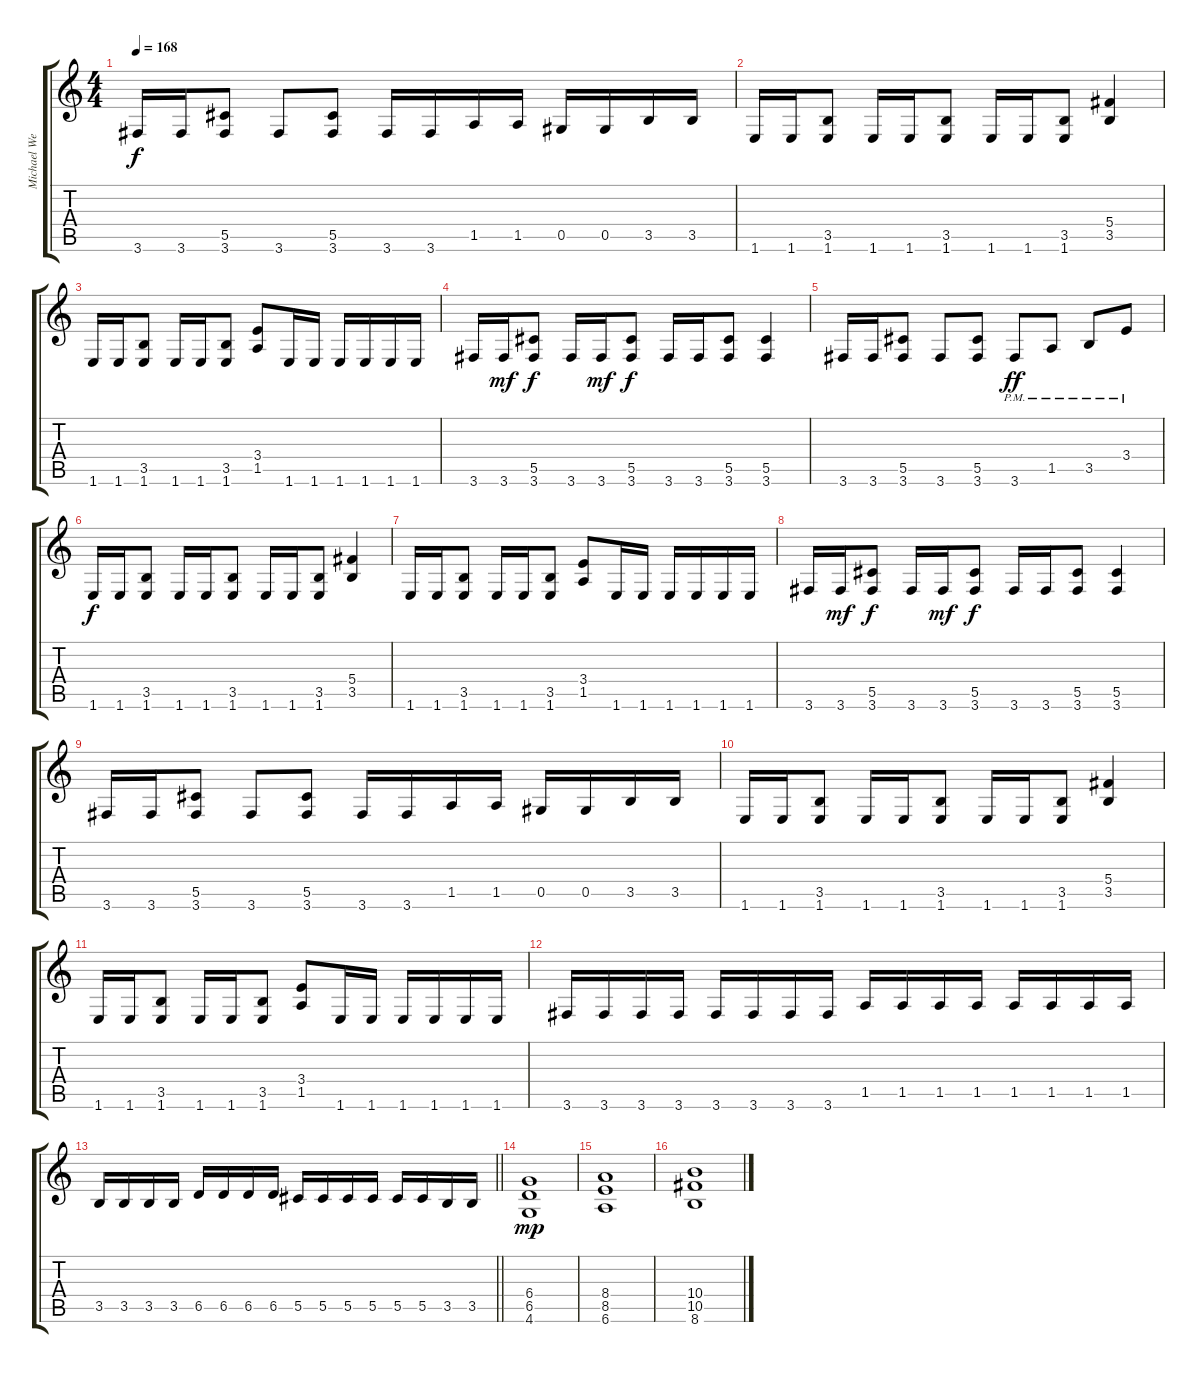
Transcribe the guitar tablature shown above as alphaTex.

\track ("Michael Weikath" "Michael We") {instrument distortionguitar}
\staff {score tabs}
\tuning (Eb4 Bb3 Gb3 Db3 Ab2 Eb2) {hide}
\ts (4 4)
\tempo 168
\clef g2
\ks c
3.6.16{dy f} 3.6.16 (5.5 3.6).8 3.6.8 (5.5 3.6).8 3.6.16 3.6.16 1.5.16 1.5.16 0.5.16 0.5.16 3.5.16 3.5.16 |
1.6.16 1.6.16 (3.5 1.6).8 1.6.16 1.6.16 (3.5 1.6).8 1.6.16 1.6.16 (3.5 1.6).8 (5.4 3.5).4 |
1.6.16 1.6.16 (3.5 1.6).8 1.6.16 1.6.16 (3.5 1.6).8 (3.4 1.5).8 1.6.16 1.6.16 1.6.16 1.6.16 1.6.16 1.6.16 |
3.6.16 3.6.16{dy mf} (5.5 3.6).8{dy f} 3.6.16 3.6.16{dy mf} (5.5 3.6).8{dy f} 3.6.16 3.6.16 (5.5 3.6).8 (5.5 3.6).4 |
3.6.16 3.6.16 (5.5 3.6).8 3.6.8 (5.5 3.6).8 3.6{pm}.8{dy ff} 1.5{pm}.8 3.5{pm}.8 3.4{pm}.8 |
1.6.16{dy f} 1.6.16 (3.5 1.6).8 1.6.16 1.6.16 (3.5 1.6).8 1.6.16 1.6.16 (3.5 1.6).8 (5.4 3.5).4 |
1.6.16 1.6.16 (3.5 1.6).8 1.6.16 1.6.16 (3.5 1.6).8 (3.4 1.5).8 1.6.16 1.6.16 1.6.16 1.6.16 1.6.16 1.6.16 |
3.6.16 3.6.16{dy mf} (5.5 3.6).8{dy f} 3.6.16 3.6.16{dy mf} (5.5 3.6).8{dy f} 3.6.16 3.6.16 (5.5 3.6).8 (5.5 3.6).4 |
3.6.16 3.6.16 (5.5 3.6).8 3.6.8 (5.5 3.6).8 3.6.16 3.6.16 1.5.16 1.5.16 0.5.16 0.5.16 3.5.16 3.5.16 |
1.6.16 1.6.16 (3.5 1.6).8 1.6.16 1.6.16 (3.5 1.6).8 1.6.16 1.6.16 (3.5 1.6).8 (5.4 3.5).4 |
1.6.16 1.6.16 (3.5 1.6).8 1.6.16 1.6.16 (3.5 1.6).8 (3.4 1.5).8 1.6.16 1.6.16 1.6.16 1.6.16 1.6.16 1.6.16 |
3.6.16 3.6.16 3.6.16 3.6.16 3.6.16 3.6.16 3.6.16 3.6.16 1.5.16 1.5.16 1.5.16 1.5.16 1.5.16 1.5.16 1.5.16 1.5.16 |
\barLineRight lightlight
3.5.16 3.5.16 3.5.16 3.5.16 6.5.16 6.5.16 6.5.16 6.5.16 5.5.16 5.5.16 5.5.16 5.5.16 5.5.16 5.5.16 3.5.16 3.5.16 |
\section ("" "")
(6.4 6.5 4.6).1{dy mp} |
(8.4 8.5 6.6).1 |
(10.4 10.5 8.6).1
